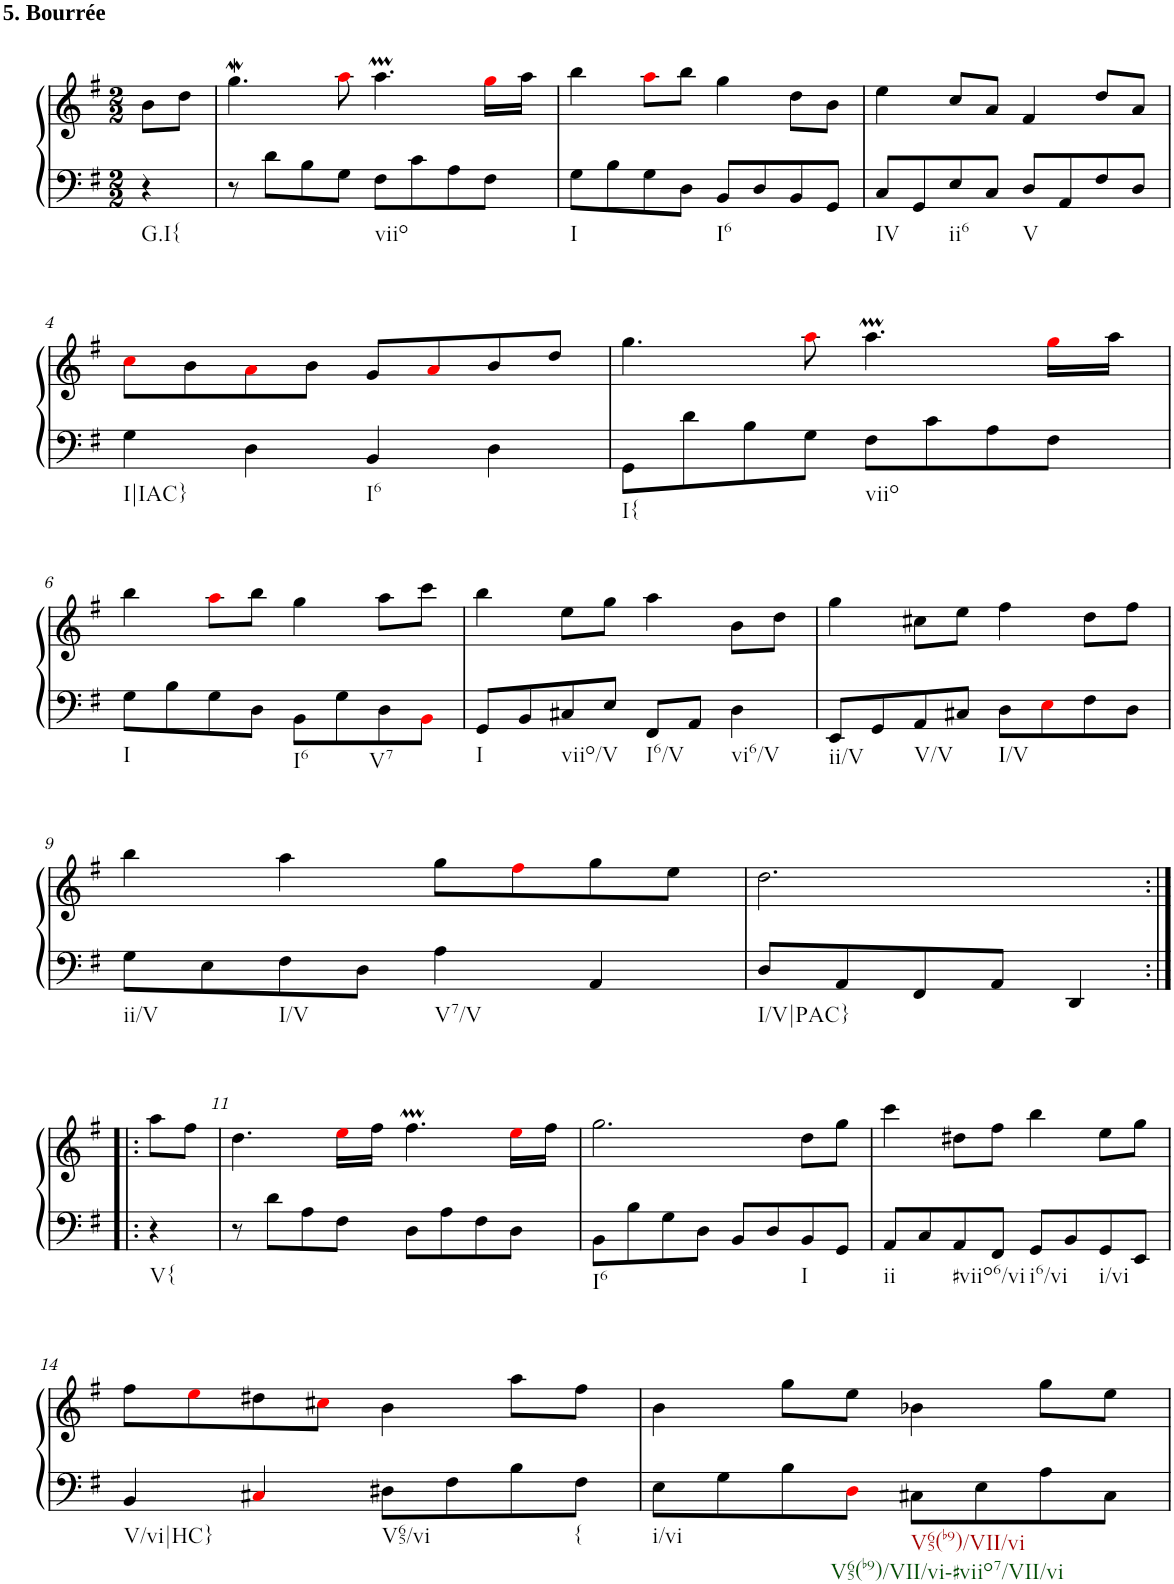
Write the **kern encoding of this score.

**kern	**kern
*part1	*part1
*staff2	*staff1
*I"Klavier linke Hand	*
*clefF4	*clefG2
*k[f#]	*k[f#]
*M2/2	*M2/2
=	=
!	!LO:TX:a:B:t=5. Bourrée
!LO:TX:b:t=G.I{	!
4r	8b\L
.	8dd\J
=1	=1
8r	4.ggw\
8d\L	.
8B\	.
8G\J	8aai\
!LO:TX:b:t=viio	!
8F#\L	4.aaM\
8c\	.
8A\	.
8F#\J	16ggi\LL
.	16aa\JJ
=2	=2
!LO:TX:b:t=I	!
8G\L	4bb\
8B\	.
8G\	8aai\L
8D\J	8bb\J
!LO:TX:b:t=I6	!
8BB/L	4gg\
8D/	.
8BB/	8dd\L
8GG/J	8b\J
=3	=3
!LO:TX:b:t=IV	!
8C/L	4ee\
8GG/	.
!LO:TX:b:t=ii6	!
8E/	8cc/L
8C/J	8a/J
!LO:TX:b:t=V	!
8D/L	4f#/
8AA/	.
8F#/	8dd/L
8D/J	8a/J
!!LO:LB:g=z
=4	=4
!LO:TX:b:t=I|IAC}	!
4G\	8cci\L
.	8b\
4D\	8ai\
.	8b\J
!LO:TX:b:t=I6	!
4BB/	8g/L
.	8ai/
4D\	8b/
.	8dd/J
=5	=5
!LO:TX:b:t=I{	!
8GG\L	4.gg\
8d\	.
8B\	.
8G\J	8aai\
!LO:TX:b:t=viio	!
8F#\L	4.aaM\
8c\	.
8A\	.
8F#\J	16ggi\LL
.	16aa\JJ
!!LO:LB:g=z
=6	=6
!LO:TX:b:t=I	!
8G\L	4bb\
8B\	.
8G\	8aai\L
8D\J	8bb\J
!LO:TX:b:t=I6	!
8BB\L	4gg\
8G\	.
!LO:TX:b:t=V7	!
8D\	8aa\L
8BBi\J	8ccc\J
=7	=7
!LO:TX:b:t=I	!
8GG/L	4bb\
8BB/	.
!LO:TX:b:t=viio/V	!
8C#X/	8ee\L
8E/J	8gg\J
!LO:TX:b:t=I6/V	!
8FF#/L	4aa\
8AA/J	.
!LO:TX:b:t=vi6/V	!
4D\	8b\L
.	8dd\J
=8	=8
!LO:TX:b:t=ii/V	!
8EE/L	4gg\
8GG/	.
!LO:TX:b:t=V/V	!
8AA/	8cc#X\L
8C#X/J	8ee\J
!LO:TX:b:t=I/V	!
8D\L	4ff#\
8Ei\	.
8F#\	8dd\L
8D\J	8ff#\J
!!LO:LB:g=z
=9	=9
!LO:TX:b:t=ii/V	!
8G\L	4bb\
8E\	.
!LO:TX:b:t=I/V	!
8F#\	4aa\
8D\J	.
!LO:TX:b:t=V7/V	!
4A\	8gg\L
.	8ff#i\
4AA/	8gg\
.	8ee\J
=10	=10
!LO:TX:b:t=I/V|PAC}	!
8D/L	2.dd\
8AA/	.
8FF#/	.
8AA/J	.
4DD/	.
!!LO:LB:g=z
=10X1:|!|:	=10X1:|!|:
!LO:TX:b:t=V{	!
4r	8aa\L
.	8ff#\J
=11	=11
8r	4.dd\
8d\L	.
8A\	.
8F#\J	16eei\LL
.	16ff#\JJ
8D\L	4.ff#m\
8A\	.
8F#\	.
8D\J	16eei\LL
.	16ff#\JJ
=12	=12
!LO:TX:b:t=I6	!
8BB\L	2.gg\
8B\	.
8G\	.
8D\J	.
8BB/L	.
8D/	.
!LO:TX:b:t=I	!
8BB/	8dd\L
8GG/J	8gg\J
=13	=13
!LO:TX:b:t=ii	!
8AA/L	4ccc\
8C/	.
!LO:TX:b:t=#viio6/vi	!
8AA/	8dd#X\L
8FF#/J	8ff#\J
!LO:TX:b:t=i6/vi	!
8GG/L	4bb\
8BB/	.
!LO:TX:b:t=i/vi	!
8GG/	8ee\L
8EE/J	8gg\J
!!LO:LB:g=z
=14	=14
!LO:TX:b:t=V/vi|HC}	!
4BB/	8ff#\L
.	8eei\
4C#Xi/	8dd#X\
.	8cc#Xi\J
!LO:TX:b:t=V65/vi	!
8D#X\L	4b\
8F#\	.
8B\	8aa\L
!LO:TX:b:t={	!
8F#\J	8ff#\J
=15	=15
!LO:TX:b:t=i/vi	!
8E\L	4b\
8G\	.
8B\	8gg\L
8Di\J	8ee\J
!LO:TX:b:t=V65(b9)/VII/vi	!
!LO:TX:b:t=V65(b9)/VII/vi-#viio7/VII/vi	!
8C#X\L	4b-X\
8E\	.
8A\	8gg\L
8C#\J	8ee\J
=	=
*-	*-
